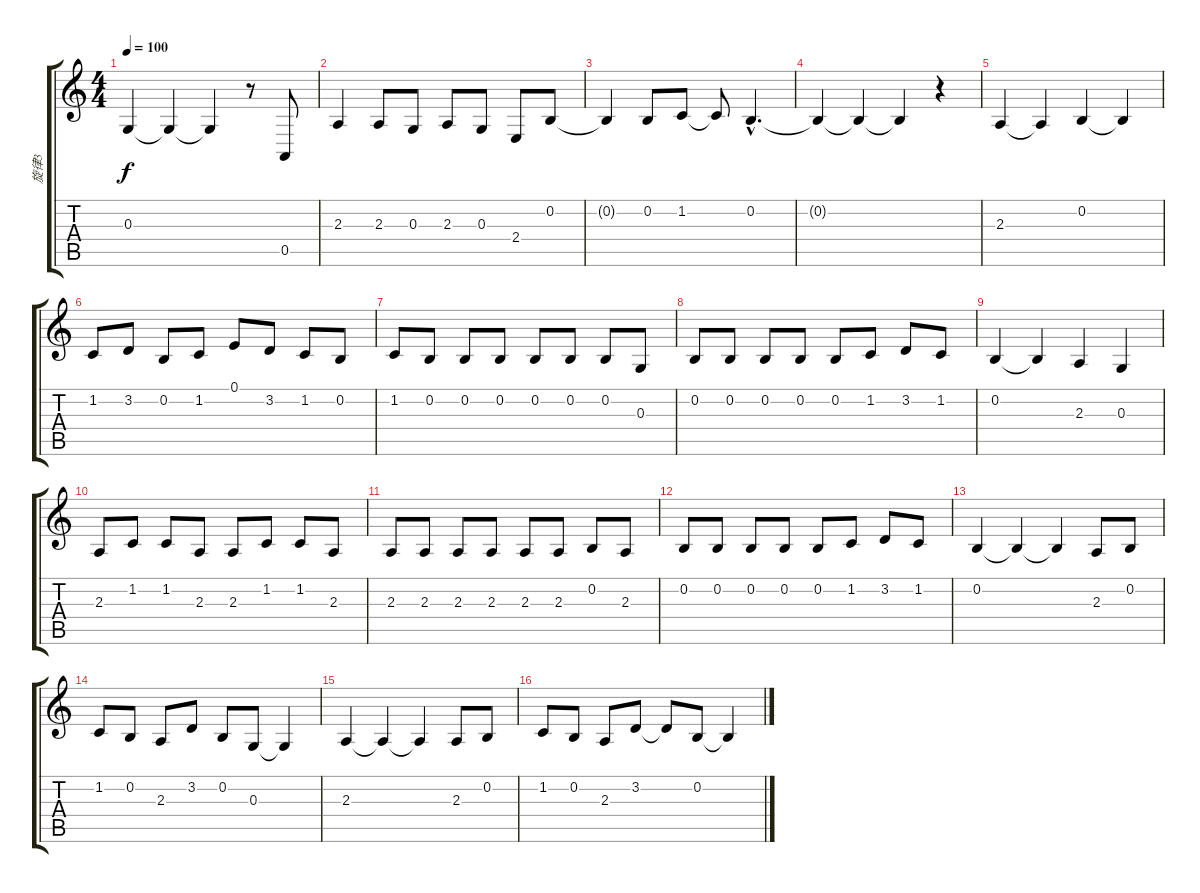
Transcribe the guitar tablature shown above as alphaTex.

\track ("旋律3" "旋律3") {instrument harpsichord}
\staff {score tabs}
\tuning (E4 B3 G3 D3 A2 E2) {hide}
\ts (4 4)
\tempo 100
\clef g2
\ks c
0.3{t}.4{dy f} 0.3{t}.4 0.3{t}.4 r.8 0.5.8 |
2.3.4 2.3.8 0.3.8 2.3.8 0.3.8 2.4.8 0.2.8 |
0.2{t}.4 0.2.8 1.2.8 1.2{t}.8 0.2{hac}.4{d} |
0.2{t}.4 0.2{t}.4 0.2{t}.4 r.4 |
2.3.4 2.3{t}.4 0.2.4 0.2{t}.4 |
1.2.8 3.2.8 0.2.8 1.2.8 0.1.8 3.2.8 1.2.8 0.2.8 |
1.2.8 0.2.8 0.2.8 0.2.8 0.2.8 0.2.8 0.2.8 0.3.8 |
0.2.8 0.2.8 0.2.8 0.2.8 0.2.8 1.2.8 3.2.8 1.2.8 |
0.2.4 0.2{t}.4 2.3.4 0.3.4 |
2.3.8 1.2.8 1.2.8 2.3.8 2.3.8 1.2.8 1.2.8 2.3.8 |
2.3.8 2.3.8 2.3.8 2.3.8 2.3.8 2.3.8 0.2.8 2.3.8 |
0.2.8 0.2.8 0.2.8 0.2.8 0.2.8 1.2.8 3.2.8 1.2.8 |
0.2.4 0.2{t}.4 0.2{t}.4 2.3.8 0.2.8 |
1.2.8 0.2.8 2.3.8 3.2.8 0.2.8 0.3.8 0.3{t}.4 |
2.3.4 2.3{t}.4 2.3{t}.4 2.3.8 0.2.8 |
1.2.8 0.2.8 2.3.8 3.2.8 3.2{t}.8 0.2.8 0.2{t}.4
